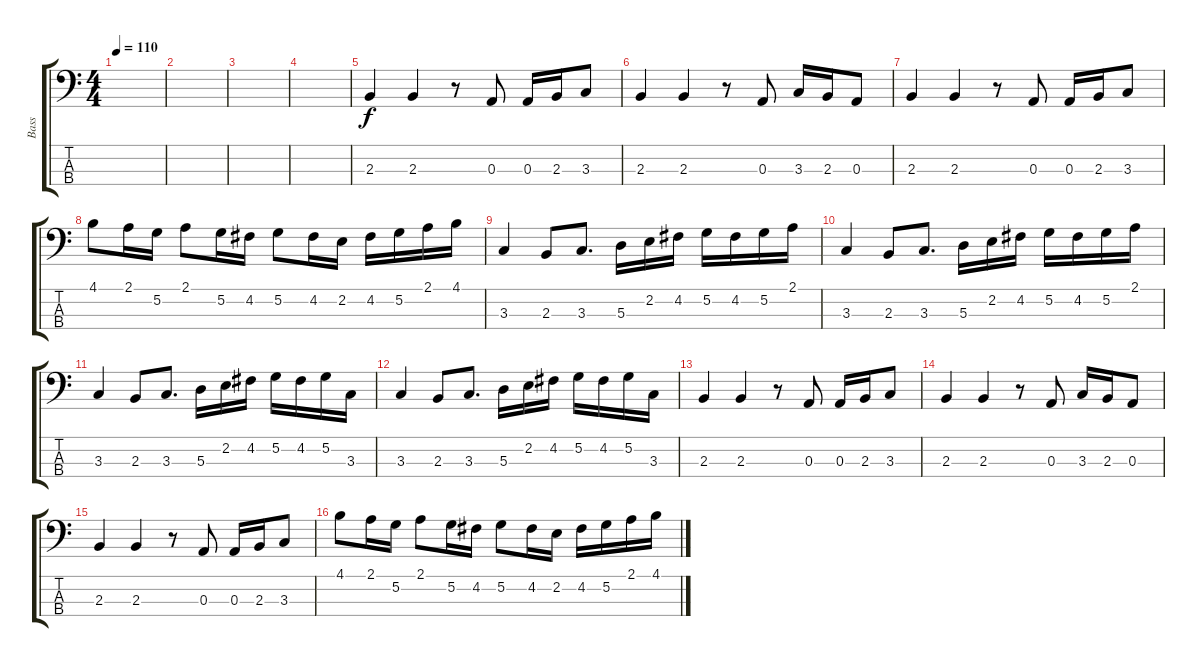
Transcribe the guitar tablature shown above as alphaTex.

\track ("Bass" "Bass") {instrument electricbasspick}
\staff {score tabs}
\tuning (G2 D2 A1 E1) {hide}
\ts (4 4)
\tempo 110
\clef f4
\ks c
|
|
|
|
2.3.4 2.3.4 r.8 0.3.8 0.3.16 2.3.16 3.3.8 |
2.3.4 2.3.4 r.8 0.3.8 3.3.16 2.3.16 0.3.8 |
2.3.4 2.3.4 r.8 0.3.8 0.3.16 2.3.16 3.3.8 |
4.1.8 2.1.16 5.2.16 2.1.8 5.2.16 4.2.16 5.2.8 4.2.16 2.2.16 4.2.16 5.2.16 2.1.16 4.1.16 |
3.3.4 2.3.8 3.3.8{d} 5.3.16 2.2.16 4.2.16 5.2.16 4.2.16 5.2.16 2.1.16 |
3.3.4 2.3.8 3.3.8{d} 5.3.16 2.2.16 4.2.16 5.2.16 4.2.16 5.2.16 2.1.16 |
3.3.4 2.3.8 3.3.8{d} 5.3.16 2.2.16 4.2.16 5.2.16 4.2.16 5.2.16 3.3.16 |
3.3.4 2.3.8 3.3.8{d} 5.3.16 2.2.16 4.2.16 5.2.16 4.2.16 5.2.16 3.3.16 |
2.3.4 2.3.4 r.8 0.3.8 0.3.16 2.3.16 3.3.8 |
2.3.4 2.3.4 r.8 0.3.8 3.3.16 2.3.16 0.3.8 |
2.3.4 2.3.4 r.8 0.3.8 0.3.16 2.3.16 3.3.8 |
4.1.8 2.1.16 5.2.16 2.1.8 5.2.16 4.2.16 5.2.8 4.2.16 2.2.16 4.2.16 5.2.16 2.1.16 4.1.16
